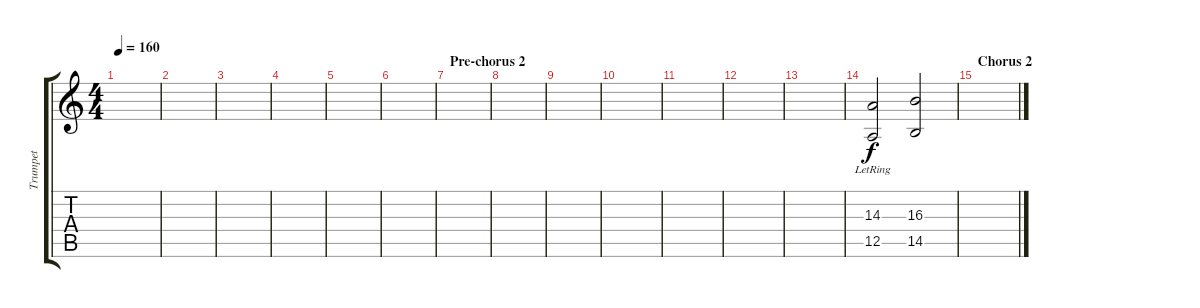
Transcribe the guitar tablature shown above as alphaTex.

\track ("Trumpet" "Trumpet") {instrument frenchhorn}
\staff {score tabs}
\tuning (E4 B3 G3 D3 A2 E2) {hide}
\ts (4 4)
\tempo 160
\clef g2
\ks c
|
|
|
|
|
|
\section ("" "Pre-chorus 2")
|
|
|
|
|
|
|
(14.3 12.5{lr}).2 (16.3 14.5).2 |
\section ("" "Chorus 2")
